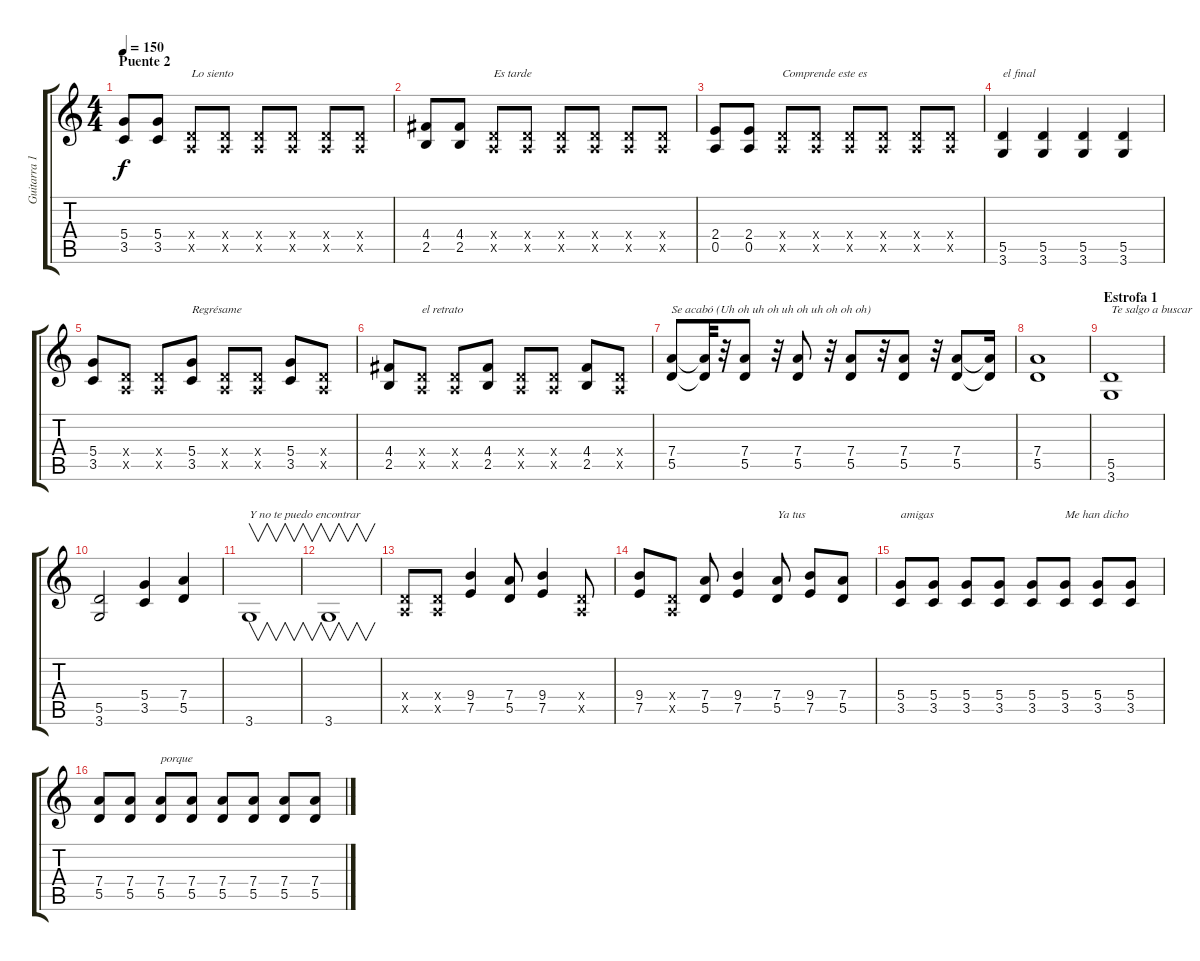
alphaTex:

\track ("Guitarra 1" "Guitarra 1") {instrument overdrivenguitar}
\staff {score tabs}
\tuning (E4 B3 G3 D3 A2 E2) {hide}
\ts (4 4)
\section ("" "Puente 2")
\tempo 150
\clef g2
\ks c
(5.4 3.5).8{dy f} (5.4 3.5).8 (0.4{x} 0.5{x}).8{txt "Lo siento"} (0.4{x} 0.5{x}).8 (0.4{x} 0.5{x}).8 (0.4{x} 0.5{x}).8 (0.4{x} 0.5{x}).8 (0.4{x} 0.5{x}).8 |
(4.4 2.5).8 (4.4 2.5).8 (0.4{x} 0.5{x}).8{txt "Es tarde"} (0.4{x} 0.5{x}).8 (0.4{x} 0.5{x}).8 (0.4{x} 0.5{x}).8 (0.4{x} 0.5{x}).8 (0.4{x} 0.5{x}).8 |
(2.4 0.5).8 (2.4 0.5).8 (0.4{x} 0.5{x}).8{txt "Comprende este es"} (0.4{x} 0.5{x}).8 (0.4{x} 0.5{x}).8 (0.4{x} 0.5{x}).8 (0.4{x} 0.5{x}).8 (0.4{x} 0.5{x}).8 |
(5.5 3.6).4{txt "el final"} (5.5 3.6).4 (5.5 3.6).4 (5.5 3.6).4 |
(5.4 3.5).8 (0.4{x} 0.5{x}).8 (0.4{x} 0.5{x}).8 (5.4 3.5).8{txt "Regrésame "} (0.4{x} 0.5{x}).8 (0.4{x} 0.5{x}).8 (5.4 3.5).8 (0.4{x} 0.5{x}).8 |
(4.4 2.5).8 (0.4{x} 0.5{x}).8{txt "el retrato"} (0.4{x} 0.5{x}).8 (4.4 2.5).8 (0.4{x} 0.5{x}).8 (0.4{x} 0.5{x}).8 (4.4 2.5).8 (0.4{x} 0.5{x}).8 |
(7.4 5.5).8{txt "Se acabó (Uh oh uh oh uh oh uh oh oh oh)"} (7.4{t} 5.5{t}).32 r.32 (7.4 5.5).8 r.32 (7.4 5.5).8 r.32 (7.4 5.5).8 r.32 (7.4 5.5).8 r.32 (7.4 5.5).8 (7.4{t} 5.5{t}).16 |
(7.4 5.5).1 |
\section ("" "Estrofa 1")
(5.5 3.6).1{txt "Te salgo a buscar"} |
(5.5 3.6).2{volume 11 balance 8} (5.4 3.5).4 (7.4 5.5).4 |
3.6.1{v txt "Y no te puedo encontrar"} |
3.6.1{v} |
(0.4{x} 0.5{x}).8 (0.4{x} 0.5{x}).8 (9.4 7.5).4 (7.4 5.5).8 (9.4 7.5).4 (0.4{x} 0.5{x}).8 |
(9.4 7.5).8 (0.4{x} 0.5{x}).8 (7.4 5.5).8 (9.4 7.5).4 (7.4 5.5).8{txt "Ya tus"} (9.4 7.5).8 (7.4 5.5).8 |
(5.4 3.5).8{txt "amigas"} (5.4 3.5).8 (5.4 3.5).8 (5.4 3.5).8 (5.4 3.5).8 (5.4 3.5).8{txt "Me han dicho"} (5.4 3.5).8 (5.4 3.5).8 |
(7.4 5.5).8 (7.4 5.5).8 (7.4 5.5).8{txt "porque"} (7.4 5.5).8 (7.4 5.5).8 (7.4 5.5).8 (7.4 5.5).8 (7.4 5.5).8
